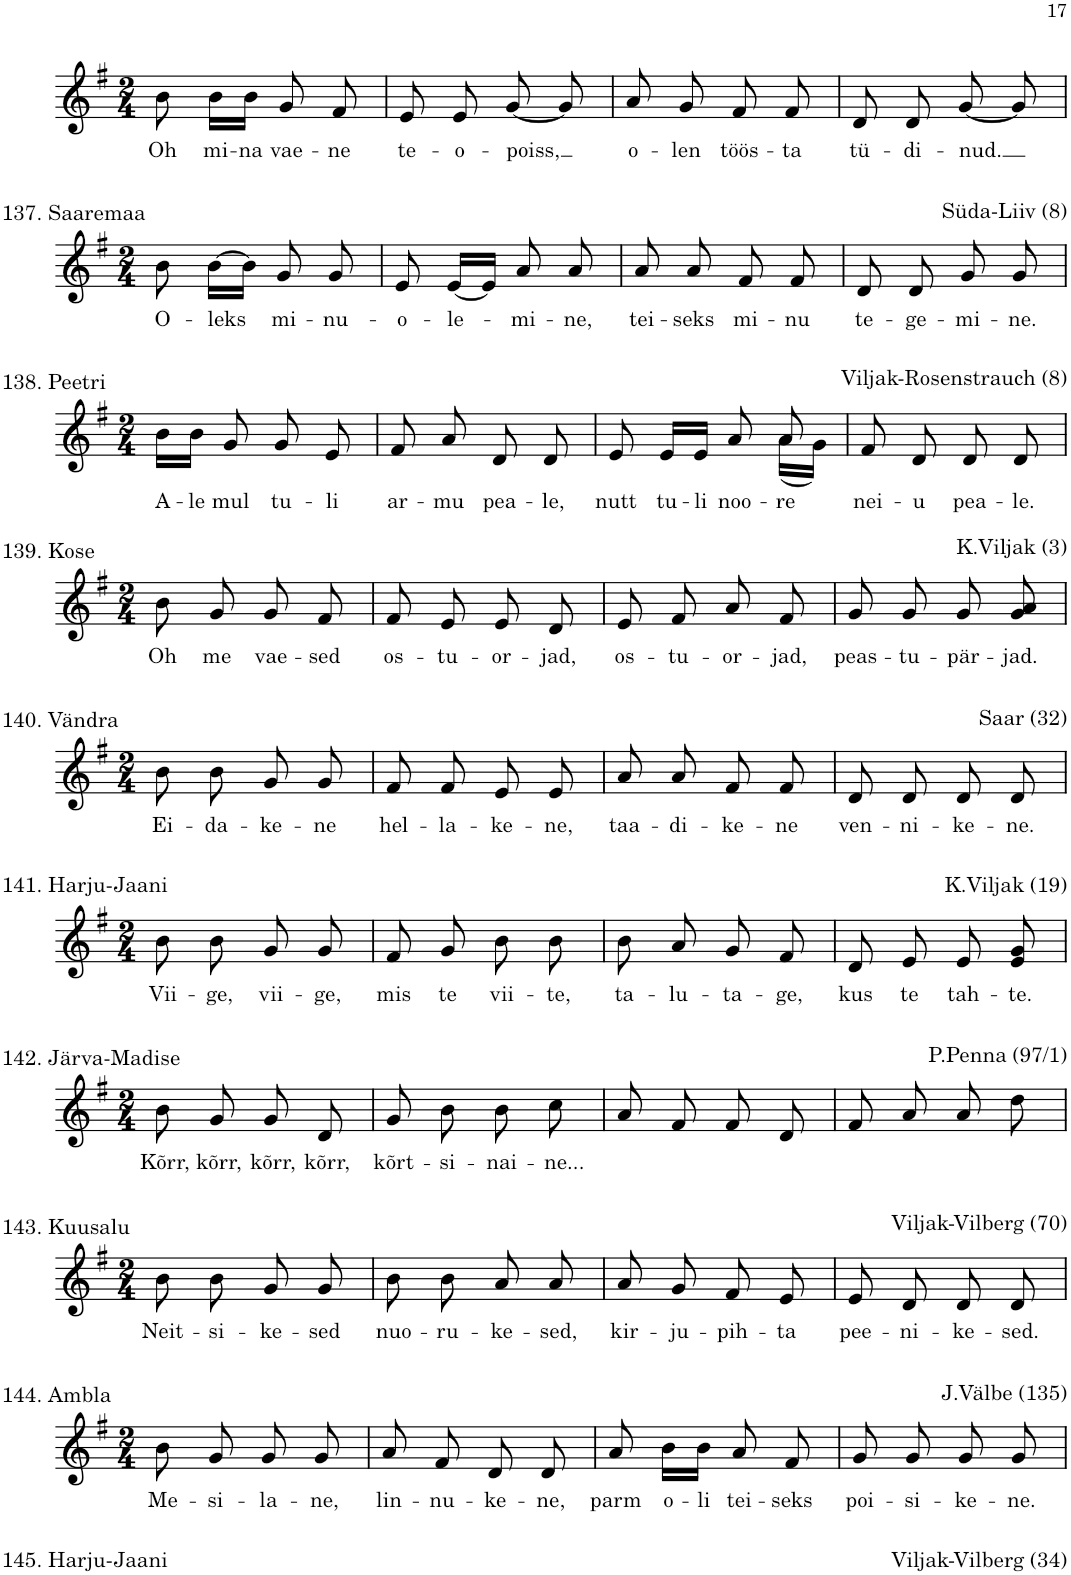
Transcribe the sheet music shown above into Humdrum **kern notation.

**kern	**text
*part1	*part1
*staff1	*staff1
*I"Piano	*
*I'Pno.	*
!!LO:PB:g=z
*clefG2	*
*k[f#]	*
*M2/4	*
=1	=1
!	!LO:LY:b
8b\	Oh
!	!LO:LY:b
16b\LL	mi-
!	!LO:LY:b
16b\JJ	-na
!	!LO:LY:b
8g/	vae-
!	!LO:LY:b
8f#/	-ne
=2	=2
!	!LO:LY:b
8e/	te-
!	!LO:LY:b
8e/	-o-
!	!LO:LY:b
[8g/	-poiss,
8g/]	.
=3	=3
!	!LO:LY:b
8a/	o-
!	!LO:LY:b
8g/	-len
!	!LO:LY:b
8f#/	töös-
!	!LO:LY:b
8f#/	-ta
=4	=4
!	!LO:LY:b
8d/	tü-
!	!LO:LY:b
8d/	-di-
!	!LO:LY:b
[8g/	-nud.
8g/]	.
!!LO:LB:g=z
=1	=1
*k[f#]	*
*M2/4	*
!	!LO:LY:b
8b\	O-
!	!LO:LY:b
[16b\LL	-leks
16b\JJ]	.
!	!LO:LY:b
8g/	mi-
!	!LO:LY:b
8g/	-nu-
=2	=2
!	!LO:LY:b
8e/	-o-
!	!LO:LY:b
[16e/LL	-le-
16e/JJ]	.
!	!LO:LY:b
8a/	-mi-
!	!LO:LY:b
8a/	-ne,
=3	=3
!	!LO:LY:b
8a/	tei-
!	!LO:LY:b
8a/	-seks
!	!LO:LY:b
8f#/	mi-
!	!LO:LY:b
8f#/	-nu
=4	=4
!	!LO:LY:b
8d/	te-
!	!LO:LY:b
8d/	-ge-
!	!LO:LY:b
8g/	-mi-
!	!LO:LY:b
8g/	-ne.
!!LO:LB:g=z
=1	=1
*k[f#]	*
*M2/4	*
!	!LO:LY:b
16b\LL	A-
!	!LO:LY:b
16b\JJ	-le
!	!LO:LY:b
8g/	mul
!	!LO:LY:b
8g/	tu-
!	!LO:LY:b
8e/	-li
=2	=2
!	!LO:LY:b
8f#/	ar-
!	!LO:LY:b
8a/	-mu
!	!LO:LY:b
8d/	pea-
!	!LO:LY:b
8d/	-le,
=3	=3
!	!LO:LY:b
*^	*
8e/	4.ryy	nutt
!	!	!LO:LY:b
16e/LL	.	tu-
!	!	!LO:LY:b
16e/JJ	.	-li
!	!	!LO:LY:b
8a/	.	noo-
!	!	!LO:LY:b
8a/	(16a\LL	-re
.	16g\JJ)	.
=4	=4	=4
!	!	!LO:LY:b
*v	*v	*
8f#/	nei-
!	!LO:LY:b
8d/	-u
!	!LO:LY:b
8d/	pea-
!	!LO:LY:b
8d/	-le.
!!LO:LB:g=z
=1	=1
*k[f#]	*
*M2/4	*
!	!LO:LY:b
8b\	Oh
!	!LO:LY:b
8g/	me
!	!LO:LY:b
8g/	vae-
!	!LO:LY:b
8f#/	-sed
=2	=2
!	!LO:LY:b
8f#/	os-
!	!LO:LY:b
8e/	-tu-
!	!LO:LY:b
8e/	-or-
!	!LO:LY:b
8d/	-jad,
=3	=3
!	!LO:LY:b
8e/	os-
!	!LO:LY:b
8f#/	-tu-
!	!LO:LY:b
8a/	-or-
!	!LO:LY:b
8f#/	-jad,
=4	=4
!	!LO:LY:b
8g/	peas-
!	!LO:LY:b
8g/	-tu-
!	!LO:LY:b
8g/	-pär-
!	!LO:LY:b
8g/ 8a/	-jad.
!!LO:LB:g=z
=1	=1
*k[f#]	*
*M2/4	*
!	!LO:LY:b
8b\	Ei-
!	!LO:LY:b
8b\	-da-
!	!LO:LY:b
8g/	-ke-
!	!LO:LY:b
8g/	-ne
=2	=2
!	!LO:LY:b
8f#/	hel-
!	!LO:LY:b
8f#/	-la-
!	!LO:LY:b
8e/	-ke-
!	!LO:LY:b
8e/	-ne,
=3	=3
!	!LO:LY:b
8a/	taa-
!	!LO:LY:b
8a/	-di-
!	!LO:LY:b
8f#/	-ke-
!	!LO:LY:b
8f#/	-ne
=4	=4
!	!LO:LY:b
8d/	ven-
!	!LO:LY:b
8d/	-ni-
!	!LO:LY:b
8d/	-ke-
!	!LO:LY:b
8d/	-ne.
!!LO:LB:g=z
=1	=1
*k[f#]	*
*M2/4	*
!	!LO:LY:b
8b\	Vii-
!	!LO:LY:b
8b\	-ge,
!	!LO:LY:b
8g/	vii-
!	!LO:LY:b
8g/	-ge,
=2	=2
!	!LO:LY:b
8f#/	mis
!	!LO:LY:b
8g/	te
!	!LO:LY:b
8b\	vii-
!	!LO:LY:b
8b\	-te,
=3	=3
!	!LO:LY:b
8b\	ta-
!	!LO:LY:b
8a/	-lu-
!	!LO:LY:b
8g/	-ta-
!	!LO:LY:b
8f#/	-ge,
=4	=4
!	!LO:LY:b
8d/	kus
!	!LO:LY:b
8e/	te
!	!LO:LY:b
8e/	tah-
!	!LO:LY:b
8e/ 8g/	-te.
!!LO:LB:g=z
=1	=1
*k[f#]	*
*M2/4	*
!	!LO:LY:b
8b\	Kõrr,
!	!LO:LY:b
8g/	kõrr,
!	!LO:LY:b
8g/	kõrr,
!	!LO:LY:b
8d/	kõrr,
=2	=2
!	!LO:LY:b
8g/	kõrt-
!	!LO:LY:b
8b\	-si-
!	!LO:LY:b
8b\	-nai-
!	!LO:LY:b
8cc\	-ne...
=3	=3
8a/	.
8f#/	.
8f#/	.
8d/	.
=4	=4
8f#/	.
8a/	.
8a/	.
8dd\	.
!!LO:LB:g=z
=1	=1
*k[f#]	*
*M2/4	*
!	!LO:LY:b
8b\	Neit-
!	!LO:LY:b
8b\	-si-
!	!LO:LY:b
8g/	-ke-
!	!LO:LY:b
8g/	-sed
=2	=2
!	!LO:LY:b
8b\	nuo-
!	!LO:LY:b
8b\	-ru-
!	!LO:LY:b
8a/	-ke-
!	!LO:LY:b
8a/	-sed,
=3	=3
!	!LO:LY:b
8a/	kir-
!	!LO:LY:b
8g/	-ju-
!	!LO:LY:b
8f#/	-pih-
!	!LO:LY:b
8e/	-ta
=4	=4
!	!LO:LY:b
8e/	pee-
!	!LO:LY:b
8d/	-ni-
!	!LO:LY:b
8d/	-ke-
!	!LO:LY:b
8d/	-sed.
!!LO:LB:g=z
=1	=1
*k[f#]	*
*M2/4	*
!	!LO:LY:b
8b\	Me-
!	!LO:LY:b
8g/	-si-
!	!LO:LY:b
8g/	-la-
!	!LO:LY:b
8g/	-ne,
=2	=2
!	!LO:LY:b
8a/	lin-
!	!LO:LY:b
8f#/	-nu-
!	!LO:LY:b
8d/	-ke-
!	!LO:LY:b
8d/	-ne,
=3	=3
!	!LO:LY:b
8a/	parm
!	!LO:LY:b
16b\LL	o-
!	!LO:LY:b
16b\JJ	-li
!	!LO:LY:b
8a/	tei-
!	!LO:LY:b
8f#/	-seks
=4	=4
!	!LO:LY:b
8g/	poi-
!	!LO:LY:b
8g/	-si-
!	!LO:LY:b
8g/	-ke-
!	!LO:LY:b
8g/	-ne.
=	=
*-	*-
